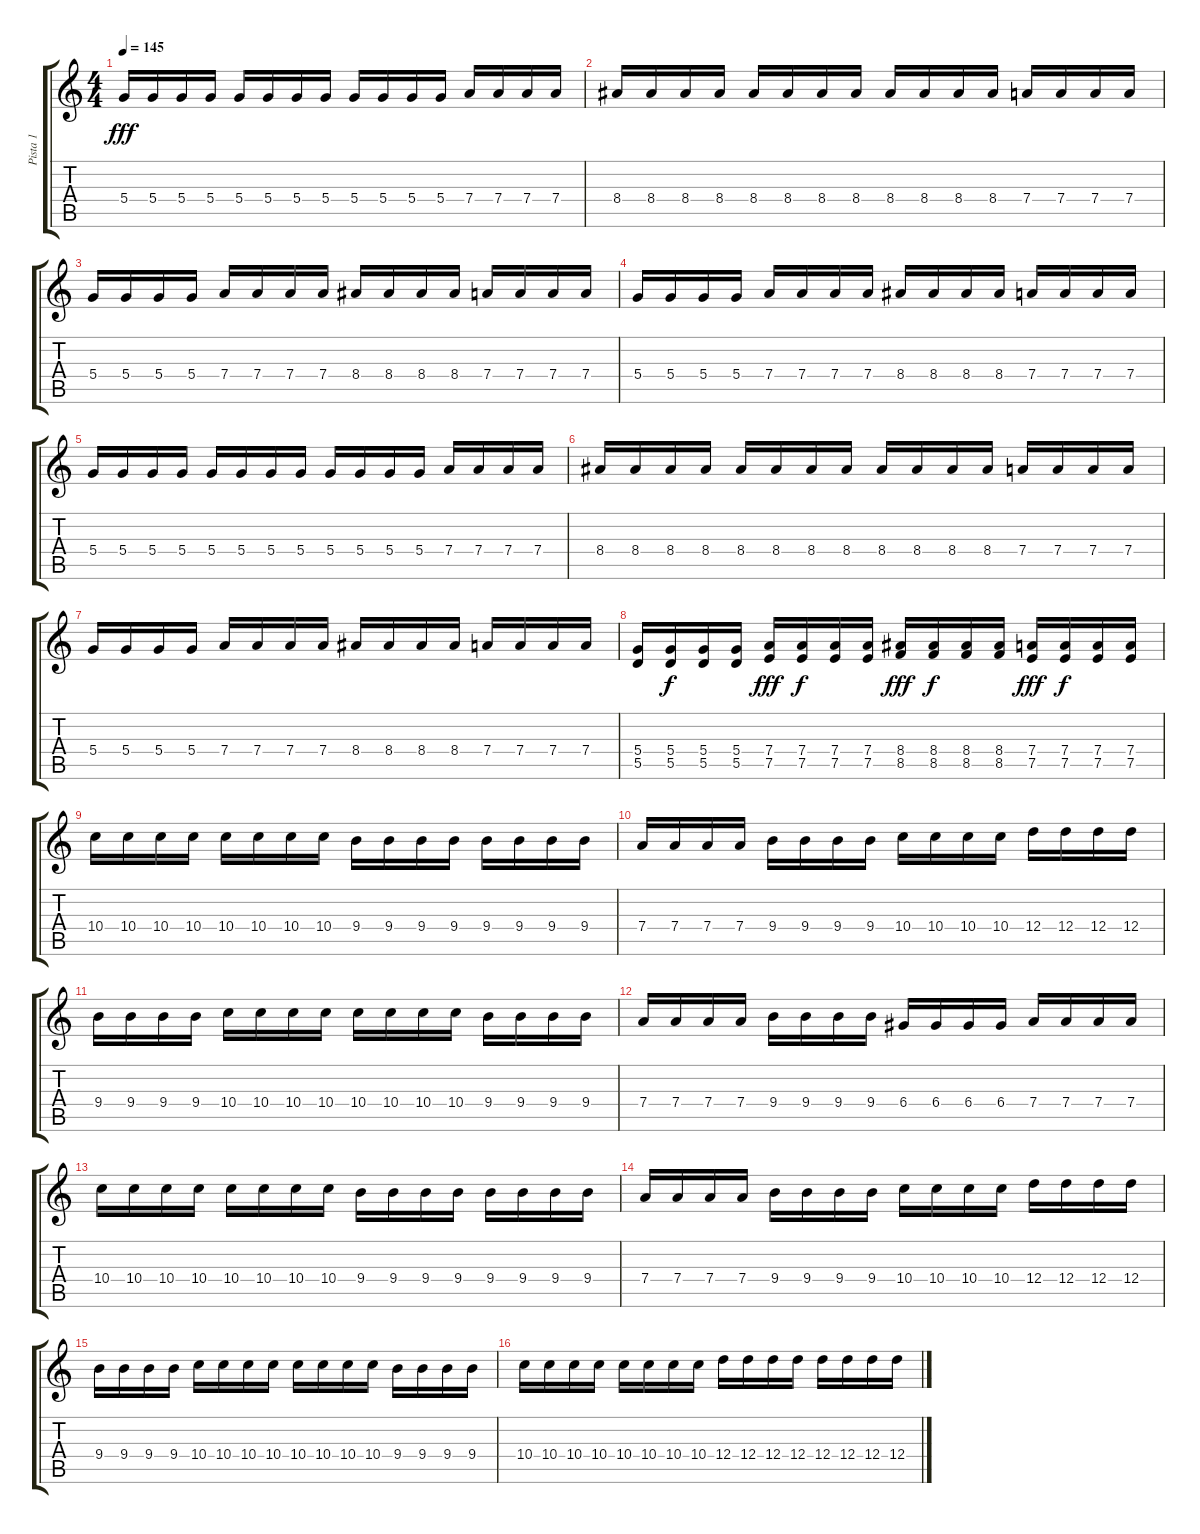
\track ("Pista 1" "Pista 1") {instrument distortionguitar}
\staff {score tabs}
\tuning (E4 B3 G3 D3 A2 E2) {hide}
\ts (4 4)
\tempo 145
\clef g2
\ks c
5.4.16{dy fff} 5.4.16 5.4.16 5.4.16 5.4.16 5.4.16 5.4.16 5.4.16 5.4.16 5.4.16 5.4.16 5.4.16 7.4.16 7.4.16 7.4.16 7.4.16 |
8.4.16 8.4.16 8.4.16 8.4.16 8.4.16 8.4.16 8.4.16 8.4.16 8.4.16 8.4.16 8.4.16 8.4.16 7.4.16 7.4.16 7.4.16 7.4.16 |
5.4.16 5.4.16 5.4.16 5.4.16 7.4.16 7.4.16 7.4.16 7.4.16 8.4.16 8.4.16 8.4.16 8.4.16 7.4.16 7.4.16 7.4.16 7.4.16 |
5.4.16 5.4.16 5.4.16 5.4.16 7.4.16 7.4.16 7.4.16 7.4.16 8.4.16 8.4.16 8.4.16 8.4.16 7.4.16 7.4.16 7.4.16 7.4.16 |
5.4.16 5.4.16 5.4.16 5.4.16 5.4.16 5.4.16 5.4.16 5.4.16 5.4.16 5.4.16 5.4.16 5.4.16 7.4.16 7.4.16 7.4.16 7.4.16 |
8.4.16 8.4.16 8.4.16 8.4.16 8.4.16 8.4.16 8.4.16 8.4.16 8.4.16 8.4.16 8.4.16 8.4.16 7.4.16 7.4.16 7.4.16 7.4.16 |
5.4.16 5.4.16 5.4.16 5.4.16 7.4.16 7.4.16 7.4.16 7.4.16 8.4.16 8.4.16 8.4.16 8.4.16 7.4.16 7.4.16 7.4.16 7.4.16 |
(5.4 5.5).16 (5.4 5.5).16{dy f} (5.4 5.5).16 (5.4 5.5).16 (7.4 7.5).16{dy fff} (7.4 7.5).16{dy f} (7.4 7.5).16 (7.4 7.5).16 (8.4 8.5).16{dy fff} (8.4 8.5).16{dy f} (8.4 8.5).16 (8.4 8.5).16 (7.4 7.5).16{dy fff} (7.4 7.5).16{dy f} (7.4 7.5).16 (7.4 7.5).16 |
10.4.16 10.4.16 10.4.16 10.4.16 10.4.16 10.4.16 10.4.16 10.4.16 9.4.16 9.4.16 9.4.16 9.4.16 9.4.16 9.4.16 9.4.16 9.4.16 |
7.4.16 7.4.16 7.4.16 7.4.16 9.4.16 9.4.16 9.4.16 9.4.16 10.4.16 10.4.16 10.4.16 10.4.16 12.4.16 12.4.16 12.4.16 12.4.16 |
9.4.16 9.4.16 9.4.16 9.4.16 10.4.16 10.4.16 10.4.16 10.4.16 10.4.16 10.4.16 10.4.16 10.4.16 9.4.16 9.4.16 9.4.16 9.4.16 |
7.4.16 7.4.16 7.4.16 7.4.16 9.4.16 9.4.16 9.4.16 9.4.16 6.4.16 6.4.16 6.4.16 6.4.16 7.4.16 7.4.16 7.4.16 7.4.16 |
10.4.16 10.4.16 10.4.16 10.4.16 10.4.16 10.4.16 10.4.16 10.4.16 9.4.16 9.4.16 9.4.16 9.4.16 9.4.16 9.4.16 9.4.16 9.4.16 |
7.4.16 7.4.16 7.4.16 7.4.16 9.4.16 9.4.16 9.4.16 9.4.16 10.4.16 10.4.16 10.4.16 10.4.16 12.4.16 12.4.16 12.4.16 12.4.16 |
9.4.16 9.4.16 9.4.16 9.4.16 10.4.16 10.4.16 10.4.16 10.4.16 10.4.16 10.4.16 10.4.16 10.4.16 9.4.16 9.4.16 9.4.16 9.4.16 |
10.4.16 10.4.16 10.4.16 10.4.16 10.4.16 10.4.16 10.4.16 10.4.16 12.4.16 12.4.16 12.4.16 12.4.16 12.4.16 12.4.16 12.4.16 12.4.16
